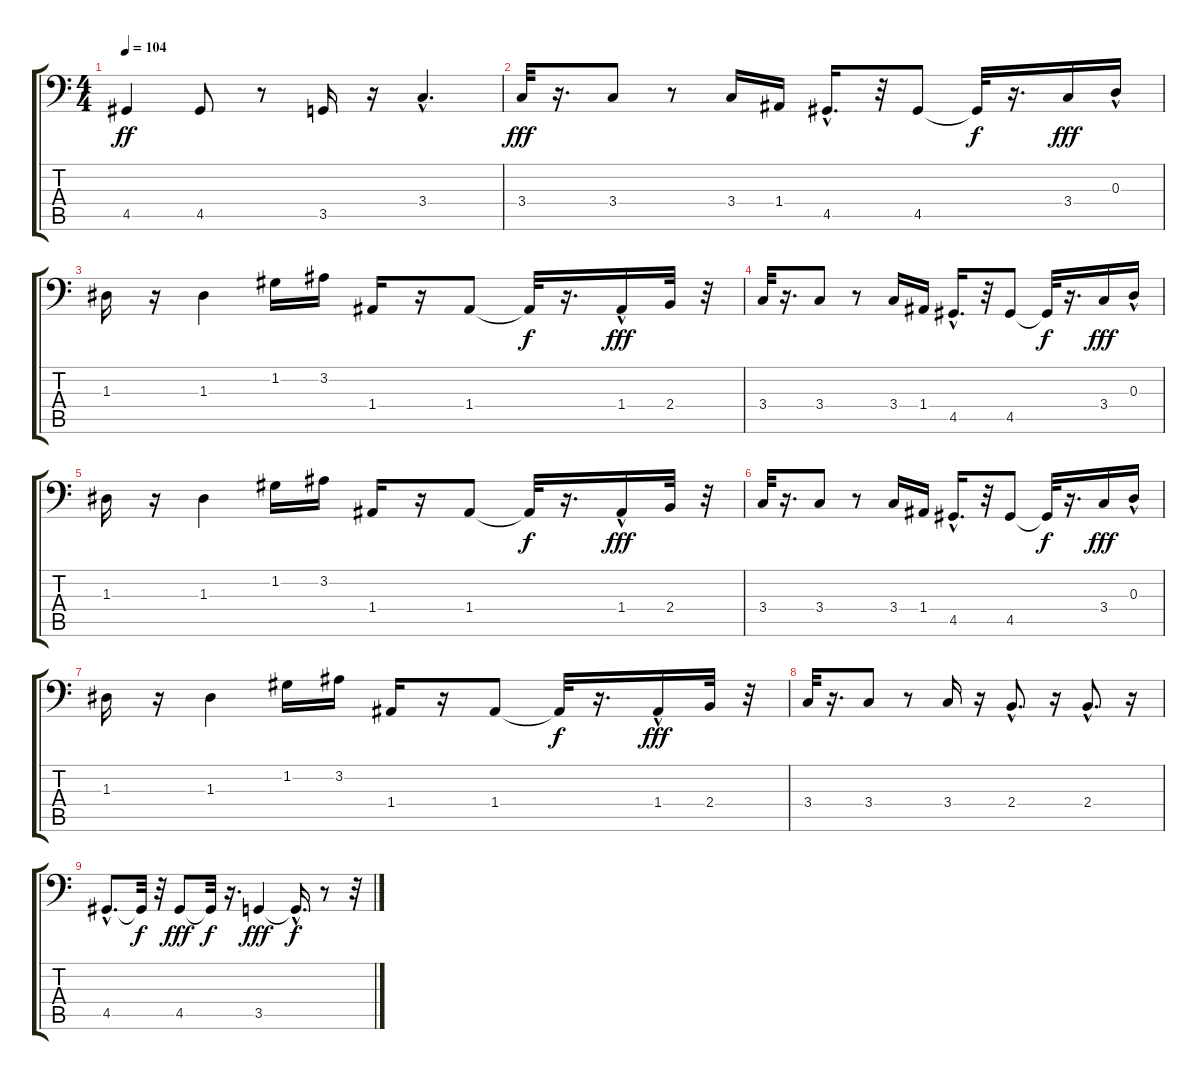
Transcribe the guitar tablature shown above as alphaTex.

\track "" {instrument electricbassfinger}
\staff {score tabs}
\tuning (C3 G2 D2 A1 E1 B0) {hide}
\ts (4 4)
\tempo 104
\clef f4
\ks c
4.5.4{dy ff} 4.5.8 r.8 3.5.16 r.16 3.4{hac}.4{d} |
3.4.32{dy fff} r.16{d} 3.4.8 r.8 3.4.16 1.4.16 4.5{hac}.16{d} r.32 4.5.8 4.5{t}.32{dy f} r.16{d} 3.4.16{dy fff} 0.3{hac}.16 |
1.3.16 r.16 1.3.4 1.2.16 3.2.16 1.4.16 r.16 1.4.8 1.4{t}.32{dy f} r.16{d} 1.4{hac}.16{dy fff} 2.4.32 r.32 |
3.4.32 r.16{d} 3.4.8 r.8 3.4.16 1.4.16 4.5{hac}.16{d} r.32 4.5.8 4.5{t}.32{dy f} r.16{d} 3.4.16{dy fff} 0.3{hac}.16 |
1.3.16 r.16 1.3.4 1.2.16 3.2.16 1.4.16 r.16 1.4.8 1.4{t}.32{dy f} r.16{d} 1.4{hac}.16{dy fff} 2.4.32 r.32 |
3.4.32 r.16{d} 3.4.8 r.8 3.4.16 1.4.16 4.5{hac}.16{d} r.32 4.5.8 4.5{t}.32{dy f} r.16{d} 3.4.16{dy fff} 0.3{hac}.16 |
1.3.16 r.16 1.3.4 1.2.16 3.2.16 1.4.16 r.16 1.4.8 1.4{t}.32{dy f} r.16{d} 1.4{hac}.16{dy fff} 2.4.32 r.32 |
3.4.32 r.16{d} 3.4.8 r.8 3.4.16 r.16 2.4{hac}.8{d} r.16 2.4{hac}.8{d} r.16 |
4.5{hac}.8{d} 4.5{t}.32{dy f} r.32 4.5.8{dy fff} 4.5{t}.32{dy f} r.16{d} 3.5.4{dy fff} 3.5{hac t}.16{d dy f} r.8 r.32
